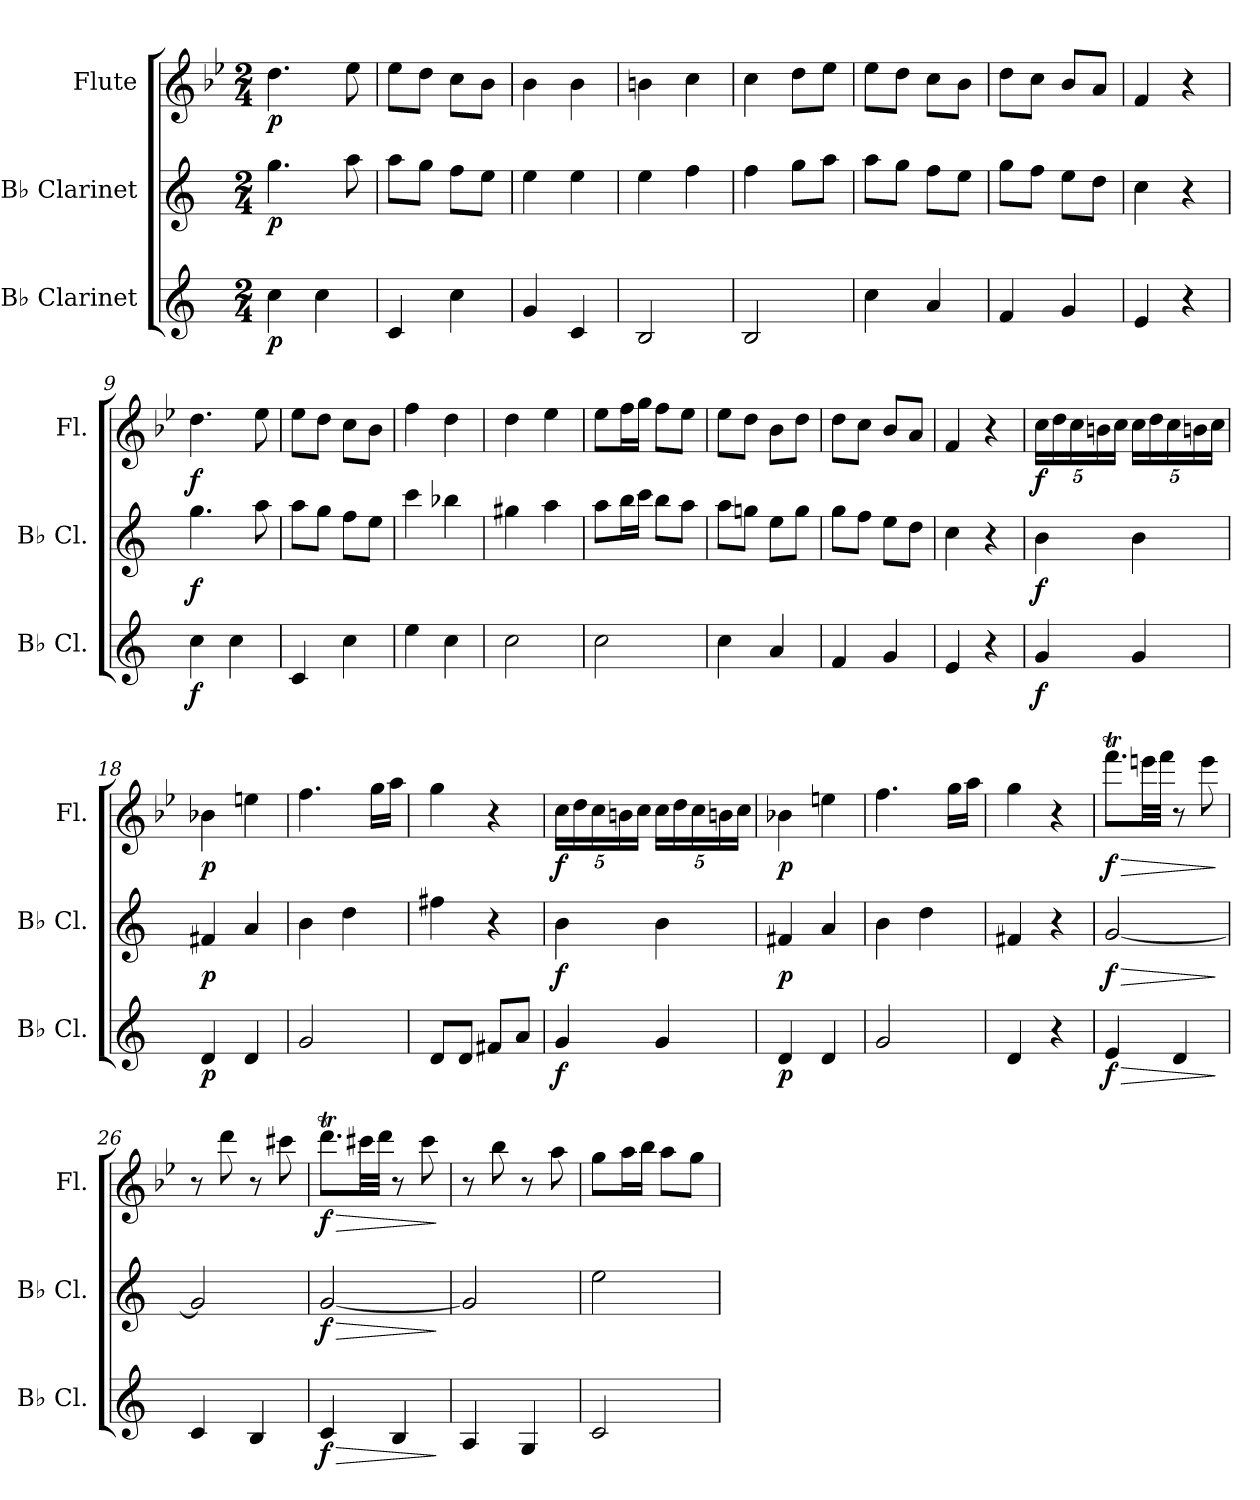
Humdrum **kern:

**kern	**dynam	**kern	**dynam	**kern	**dynam
*part3	*part3	*part2	*part2	*part1	*part1
*staff3	*staff3	*staff2	*staff2	*staff1	*staff1
*I"B♭ Clarinet	*	*I"B♭ Clarinet	*	*I"Flute	*
*I'B♭ Cl.	*	*I'B♭ Cl.	*	*I'Fl.	*
*clefG2	*	*clefG2	*	*clefG2	*
*ITrd1c2	*	*ITrd1c2	*	*	*
*k[b-e-]	*	*k[b-e-]	*	*k[b-e-]	*
*M2/4	*	*M2/4	*	*M2/4	*
=1	=1	=1	=1	=1	=1
!	!LO:DY:b	!	!LO:DY:b	!	!LO:DY:b
4b-\	p	4.ff\	p	4.dd\	p
4b-\	.	.	.	.	.
.	.	8gg\	.	8ee-\	.
=2	=2	=2	=2	=2	=2
4B-/	.	8gg\L	.	8ee-\L	.
.	.	8ff\J	.	8dd\J	.
4b-\	.	8ee-\L	.	8cc\L	.
.	.	8dd\J	.	8b-\J	.
=3	=3	=3	=3	=3	=3
4f/	.	4dd\	.	4b-\	.
4B-/	.	4dd\	.	4b-\	.
=4	=4	=4	=4	=4	=4
2A/	.	4dd\	.	4bn\	.
.	.	4ee-\	.	4cc\	.
=5	=5	=5	=5	=5	=5
2A/	.	4ee-\	.	4cc\	.
.	.	8ff\L	.	8dd\L	.
.	.	8gg\J	.	8ee-\J	.
=6	=6	=6	=6	=6	=6
4b-\	.	8gg\L	.	8ee-\L	.
.	.	8ff\J	.	8dd\J	.
4g/	.	8ee-\L	.	8cc\L	.
.	.	8dd\J	.	8b-\J	.
=7	=7	=7	=7	=7	=7
4e-/	.	8ff\L	.	8dd\L	.
.	.	8ee-\J	.	8cc\J	.
4f/	.	8dd\L	.	8b-/L	.
.	.	8cc\J	.	8a/J	.
=8	=8	=8	=8	=8	=8
4d/	.	4b-\	.	4f/	.
4r	.	4r	.	4r	.
=9	=9	=9	=9	=9	=9
!	!LO:DY:b	!	!LO:DY:b	!	!LO:DY:b
4b-\	f	4.ff\	f	4.dd\	f
4b-\	.	.	.	.	.
.	.	8gg\	.	8ee-\	.
=10	=10	=10	=10	=10	=10
4B-/	.	8gg\L	.	8ee-\L	.
.	.	8ff\J	.	8dd\J	.
4b-\	.	8ee-\L	.	8cc\L	.
.	.	8dd\J	.	8b-\J	.
!!LO:LB:g=z
=11	=11	=11	=11	=11	=11
4dd\	.	4bb-\	.	4ff\	.
4b-\	.	4aa-X\	.	4dd\	.
=12	=12	=12	=12	=12	=12
2b-\	.	4ff#X\	.	4dd\	.
.	.	4gg\	.	4ee-\	.
=13	=13	=13	=13	=13	=13
2b-\	.	8gg\L	.	8ee-\L	.
.	.	16aa\L	.	16ff\L	.
.	.	16bb-\JJ	.	16gg\JJ	.
.	.	8aa\L	.	8ff\L	.
.	.	8gg\J	.	8ee-\J	.
=14	=14	=14	=14	=14	=14
4b-\	.	8gg\L	.	8ee-\L	.
.	.	8ffn\J	.	8dd\J	.
4g/	.	8dd\L	.	8b-\L	.
.	.	8ff\J	.	8dd\J	.
=15	=15	=15	=15	=15	=15
4e-/	.	8ff\L	.	8dd\L	.
.	.	8ee-\J	.	8cc\J	.
4f/	.	8dd\L	.	8b-/L	.
.	.	8cc\J	.	8a/J	.
=16	=16	=16	=16	=16	=16
4d/	.	4b-\	.	4f/	.
4r	.	4r	.	4r	.
=17	=17	=17	=17	=17	=17
*	*	*	*	*Xbrackettup	*
!	!LO:DY:b	!	!LO:DY:b	!	!LO:DY:b
4f/	f	4a\	f	20cc\LL	f
.	.	.	.	20dd\	.
.	.	.	.	20cc\	.
.	.	.	.	20bn\	.
.	.	.	.	20cc\JJ	.
4f/	.	4a\	.	20cc\LL	.
.	.	.	.	20dd\	.
.	.	.	.	20cc\	.
.	.	.	.	20bn\	.
.	.	.	.	20cc\JJ	.
=18	=18	=18	=18	=18	=18
!	!LO:DY:b	!	!LO:DY:b	!	!LO:DY:b
4c/	p	4en/	p	4b-X\	p
4c/	.	4g/	.	4een\	.
=19	=19	=19	=19	=19	=19
2f/	.	4a\	.	4.ff\	.
.	.	4cc\	.	.	.
.	.	.	.	16gg\LL	.
.	.	.	.	16aa\JJ	.
!!LO:LB:g=z
=20	=20	=20	=20	=20	=20
8c/L	.	4een\	.	4gg\	.
8c/J	.	.	.	.	.
8en/L	.	4r	.	4r	.
8g/J	.	.	.	.	.
=21	=21	=21	=21	=21	=21
!	!LO:DY:b	!	!LO:DY:b	!	!LO:DY:b
4f/	f	4a\	f	20cc\LL	f
.	.	.	.	20dd\	.
.	.	.	.	20cc\	.
.	.	.	.	20bn\	.
.	.	.	.	20cc\JJ	.
4f/	.	4a\	.	20cc\LL	.
.	.	.	.	20dd\	.
.	.	.	.	20cc\	.
.	.	.	.	20bn\	.
.	.	.	.	20cc\JJ	.
=22	=22	=22	=22	=22	=22
!	!LO:DY:b	!	!LO:DY:b	!	!LO:DY:b
4c/	p	4en/	p	4b-X\	p
4c/	.	4g/	.	4een\	.
=23	=23	=23	=23	=23	=23
2f/	.	4a\	.	4.ff\	.
.	.	4cc\	.	.	.
.	.	.	.	16gg\LL	.
.	.	.	.	16aa\JJ	.
=24	=24	=24	=24	=24	=24
4c/	.	4en/	.	4gg\	.
4r	.	4r	.	4r	.
=25	=25	=25	=25	=25	=25
!	!LO:HP:b	!	!LO:HP:b	!	!LO:HP:b
!	!LO:DY:n=1:b	!	!LO:DY:n=1:b	!	!LO:DY:n=1:b
4d/	> f	[2f/	> f	8.fffT\L	> f
.	.	.	.	32eeen\LL	.
.	.	.	.	32fff\JJJ	.
4c/	.	.	.	8r	.
.	.	.	.	8eee\	.
.	]	.	]	.	]
=26	=26	=26	=26	=26	=26
4B-/	.	2f/]	.	8r	.
.	.	.	.	8ddd\	.
4A/	.	.	.	8r	.
.	.	.	.	8ccc#X\	.
!!LO:LB:g=z
=27	=27	=27	=27	=27	=27
!	!LO:HP:b	!	!LO:HP:b	!	!LO:HP:b
!	!LO:DY:n=1:b	!	!LO:DY:n=1:b	!	!LO:DY:n=1:b
4B-/	> f	[2f/	> f	8.dddt\L	> f
.	.	.	.	32ccc#X\LL	.
.	.	.	.	32ddd\JJJ	.
4A/	.	.	.	8r	.
.	.	.	.	8ccc#\	.
.	]	.	]	.	]
=28	=28	=28	=28	=28	=28
4G/	.	2f/]	.	8r	.
.	.	.	.	8bb-\	.
4F/	.	.	.	8r	.
.	.	.	.	8aa\	.
=29	=29	=29	=29	=29	=29
2B-/	.	2dd\	.	8gg\L	.
.	.	.	.	16aa\L	.
.	.	.	.	16bb-\JJ	.
.	.	.	.	8aa\L	.
.	.	.	.	8gg\J	.
=	=	=	=	=	=
*-	*-	*-	*-	*-	*-
